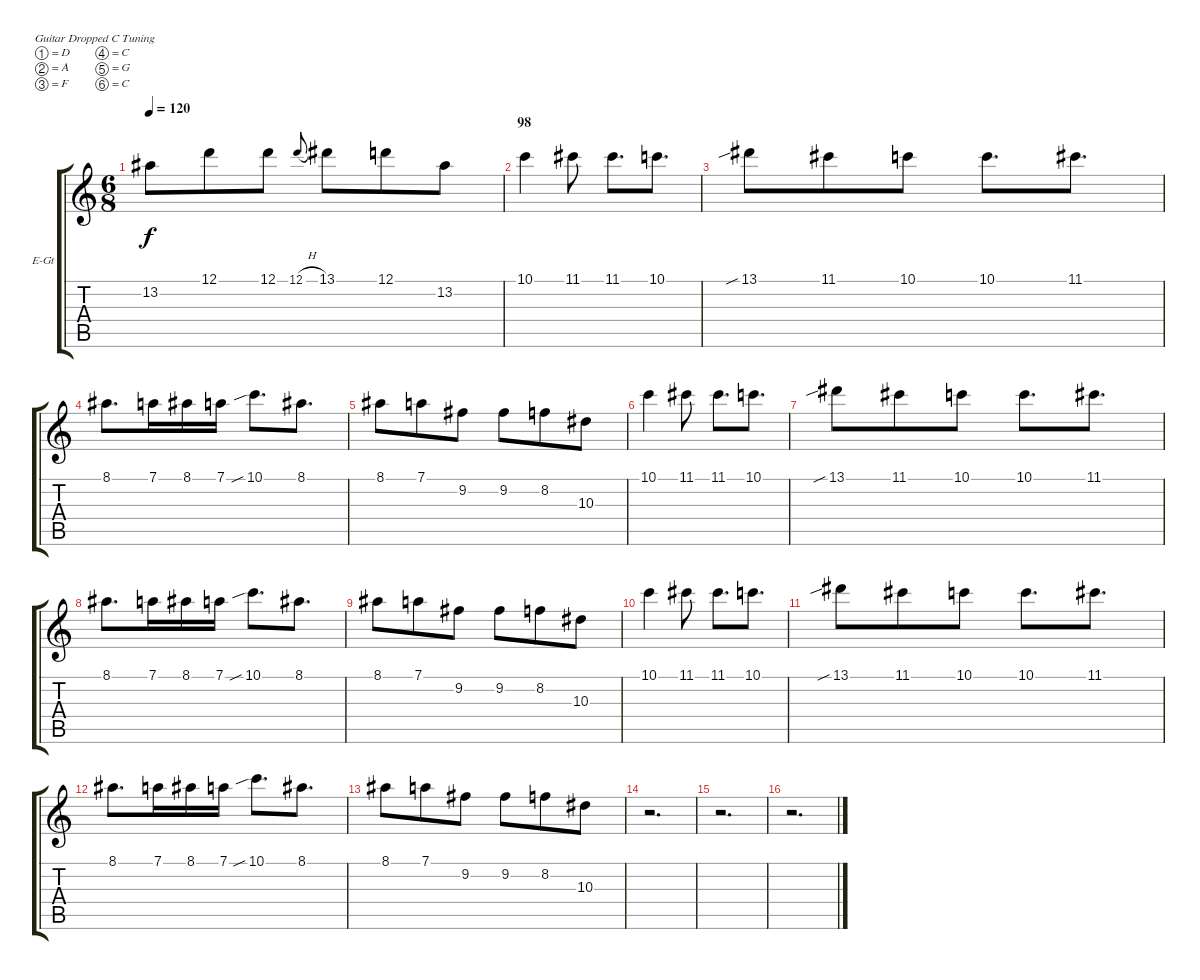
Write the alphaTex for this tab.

\bracketExtendMode groupsimilarinstruments
\firstSystemTrackNameOrientation horizontal
\otherSystemsTrackNameOrientation horizontal
\track ("Lead Overdub" "E-Gt") {instrument distortionguitar}
\staff {score tabs}
\tuning (D4 A3 F3 C3 G2 C2)
\ts (6 8)
\tempo 120
\clef g2
\ks c
13.2.8{dy f} 12.1.8 12.1.8 12.1{h}.8{gr onbeat} 13.1.8 12.1.8 13.2.8 |
\section ("" "98")
10.1.4 11.1.8 11.1.8{d} 10.1.8{d} |
13.1{sib}.8 11.1.8 10.1.8 10.1.8{d} 11.1.8{d} |
8.1.8{d} 7.1.16 8.1.16 7.1.16 10.1{sib}.8{d} 8.1.8{d} |
8.1.8 7.1.8 9.2.8 9.2.8 8.2.8 10.3.8 |
10.1.4 11.1.8 11.1.8{d} 10.1.8{d} |
13.1{sib}.8 11.1.8 10.1.8 10.1.8{d} 11.1.8{d} |
8.1.8{d} 7.1.16 8.1.16 7.1.16 10.1{sib}.8{d} 8.1.8{d} |
8.1.8 7.1.8 9.2.8 9.2.8 8.2.8 10.3.8 |
10.1.4 11.1.8 11.1.8{d} 10.1.8{d} |
13.1{sib}.8 11.1.8 10.1.8 10.1.8{d} 11.1.8{d} |
8.1.8{d} 7.1.16 8.1.16 7.1.16 10.1{sib}.8{d} 8.1.8{d} |
8.1.8 7.1.8 9.2.8 9.2.8 8.2.8 10.3.8 |
r.2{d} |
r.2{d} |
r.2{d}
